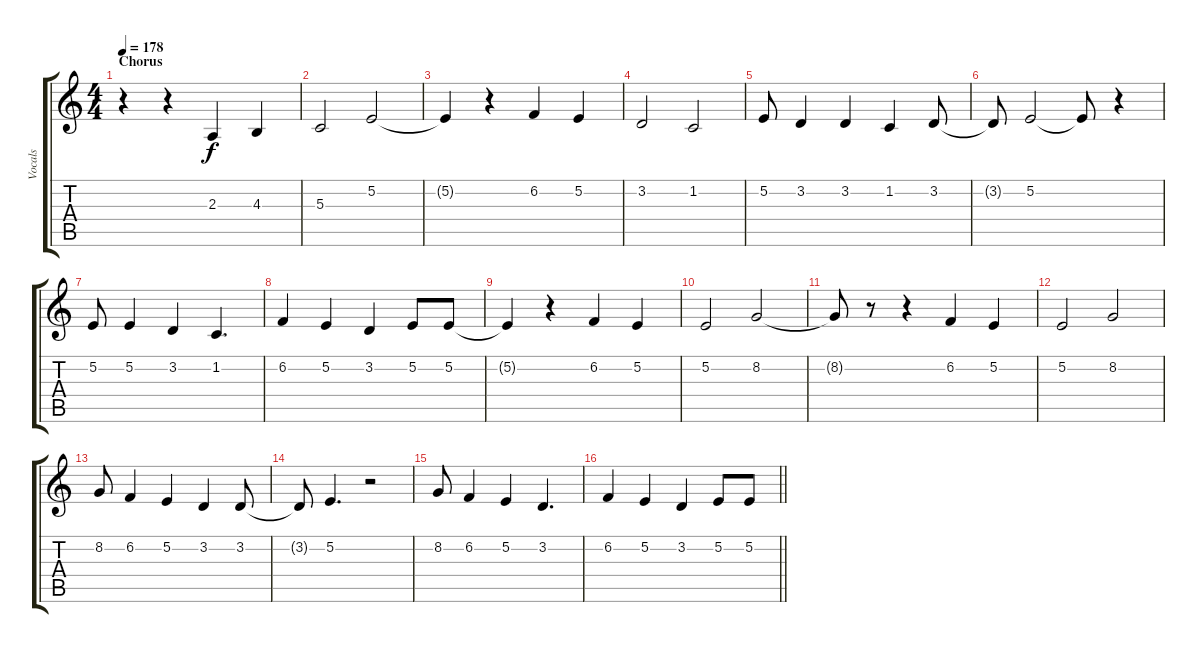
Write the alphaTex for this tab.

\track ("Vocals" "Vocals") {instrument altosax}
\staff {score tabs}
\tuning (E4 B3 G3 D3 A2 E2) {hide}
\ts (4 4)
\section ("" "Chorus")
\tempo 178
\clef g2
\ks c
r.4{dy f} r.4 2.3.4 4.3.4 |
5.3.2 5.2.2 |
5.2{t}.4 r.4 6.2.4 5.2.4 |
3.2.2 1.2.2 |
5.2.8 3.2.4 3.2.4 1.2.4 3.2.8 |
3.2{t}.8 5.2.2 5.2{t}.8 r.4 |
5.2.8 5.2.4 3.2.4 1.2.4{d} |
6.2.4 5.2.4 3.2.4 5.2.8 5.2.8 |
5.2{t}.4 r.4 6.2.4 5.2.4 |
5.2.2 8.2.2 |
8.2{t}.8 r.8 r.4 6.2.4 5.2.4 |
5.2.2 8.2.2 |
8.2.8 6.2.4 5.2.4 3.2.4 3.2.8 |
3.2{t}.8 5.2.4{d} r.2 |
8.2.8 6.2.4 5.2.4 3.2.4{d} |
\barLineRight lightlight
6.2.4 5.2.4 3.2.4 5.2.8 5.2.8
